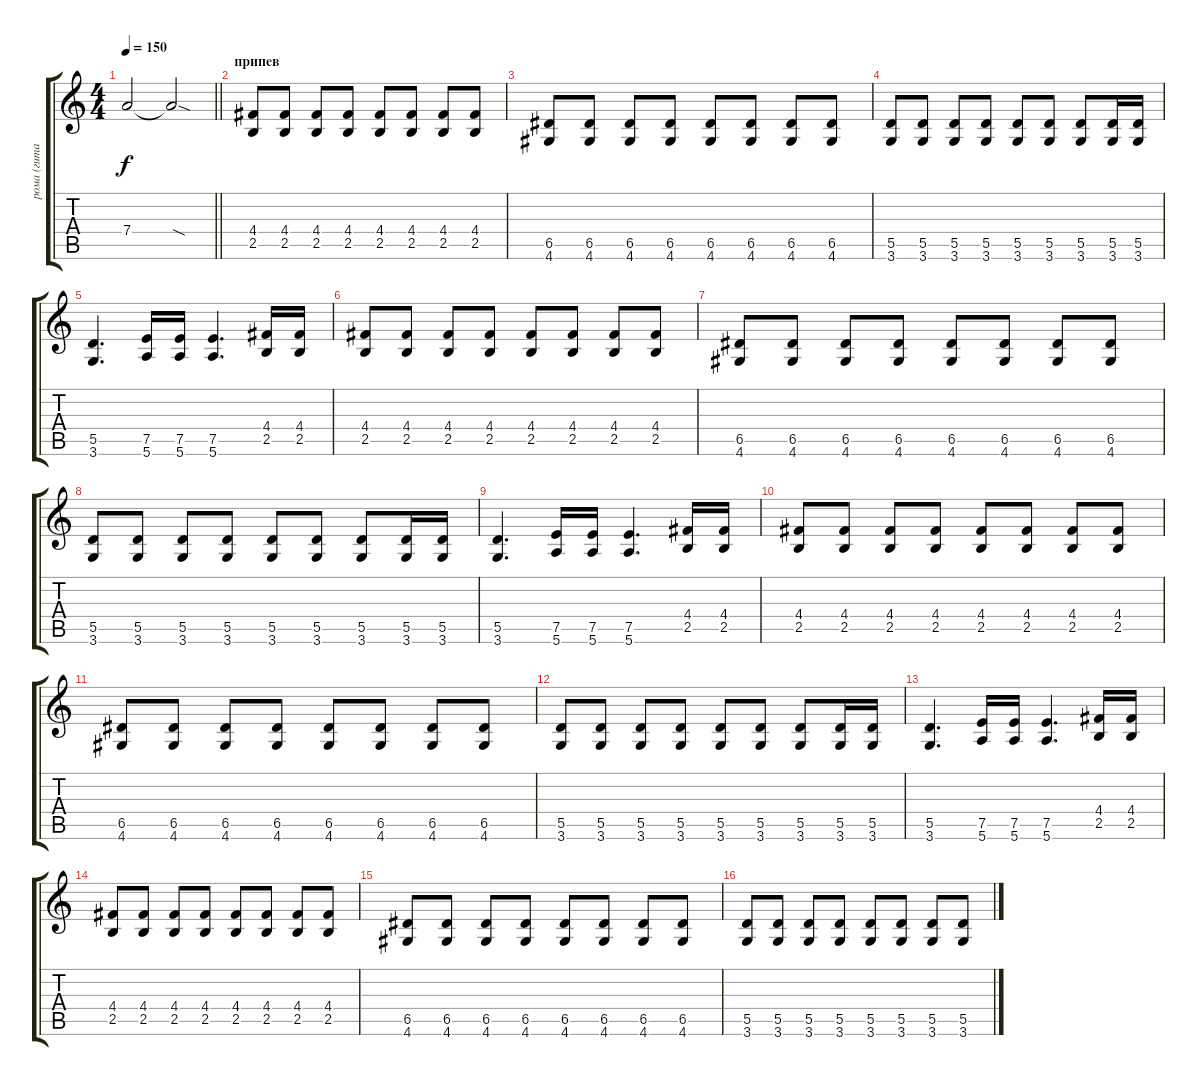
\track ("рома (гитара)" "рома (гита") {instrument distortionguitar}
\staff {score tabs}
\tuning (E4 B3 G3 D3 A2 E2) {hide}
\ts (4 4)
\tempo 150
\clef g2
\barLineRight lightlight
\ks c
7.4.2{dy f} 7.4{sod t}.2 |
\section ("" "припев")
(4.4 2.5).8{instrument distortionguitar} (4.4 2.5).8 (4.4 2.5).8 (4.4 2.5).8 (4.4 2.5).8 (4.4 2.5).8 (4.4 2.5).8 (4.4 2.5).8 |
(6.5 4.6).8 (6.5 4.6).8 (6.5 4.6).8 (6.5 4.6).8 (6.5 4.6).8 (6.5 4.6).8 (6.5 4.6).8 (6.5 4.6).8 |
(5.5 3.6).8 (5.5 3.6).8 (5.5 3.6).8 (5.5 3.6).8 (5.5 3.6).8 (5.5 3.6).8 (5.5 3.6).8 (5.5 3.6).16 (5.5 3.6).16 |
(5.5 3.6).4{d} (7.5 5.6).16 (7.5 5.6).16 (7.5 5.6).4{d} (4.4 2.5).16 (4.4 2.5).16 |
(4.4 2.5).8 (4.4 2.5).8 (4.4 2.5).8 (4.4 2.5).8 (4.4 2.5).8 (4.4 2.5).8 (4.4 2.5).8 (4.4 2.5).8 |
(6.5 4.6).8 (6.5 4.6).8 (6.5 4.6).8 (6.5 4.6).8 (6.5 4.6).8 (6.5 4.6).8 (6.5 4.6).8 (6.5 4.6).8 |
(5.5 3.6).8 (5.5 3.6).8 (5.5 3.6).8 (5.5 3.6).8 (5.5 3.6).8 (5.5 3.6).8 (5.5 3.6).8 (5.5 3.6).16 (5.5 3.6).16 |
(5.5 3.6).4{d} (7.5 5.6).16 (7.5 5.6).16 (7.5 5.6).4{d} (4.4 2.5).16 (4.4 2.5).16 |
(4.4 2.5).8 (4.4 2.5).8 (4.4 2.5).8 (4.4 2.5).8 (4.4 2.5).8 (4.4 2.5).8 (4.4 2.5).8 (4.4 2.5).8 |
(6.5 4.6).8 (6.5 4.6).8 (6.5 4.6).8 (6.5 4.6).8 (6.5 4.6).8 (6.5 4.6).8 (6.5 4.6).8 (6.5 4.6).8 |
(5.5 3.6).8 (5.5 3.6).8 (5.5 3.6).8 (5.5 3.6).8 (5.5 3.6).8 (5.5 3.6).8 (5.5 3.6).8 (5.5 3.6).16 (5.5 3.6).16 |
(5.5 3.6).4{d} (7.5 5.6).16 (7.5 5.6).16 (7.5 5.6).4{d} (4.4 2.5).16 (4.4 2.5).16 |
(4.4 2.5).8 (4.4 2.5).8 (4.4 2.5).8 (4.4 2.5).8 (4.4 2.5).8 (4.4 2.5).8 (4.4 2.5).8 (4.4 2.5).8 |
(6.5 4.6).8 (6.5 4.6).8 (6.5 4.6).8 (6.5 4.6).8 (6.5 4.6).8 (6.5 4.6).8 (6.5 4.6).8 (6.5 4.6).8 |
(5.5 3.6).8 (5.5 3.6).8 (5.5 3.6).8 (5.5 3.6).8 (5.5 3.6).8 (5.5 3.6).8 (5.5 3.6).8 (5.5 3.6).8
